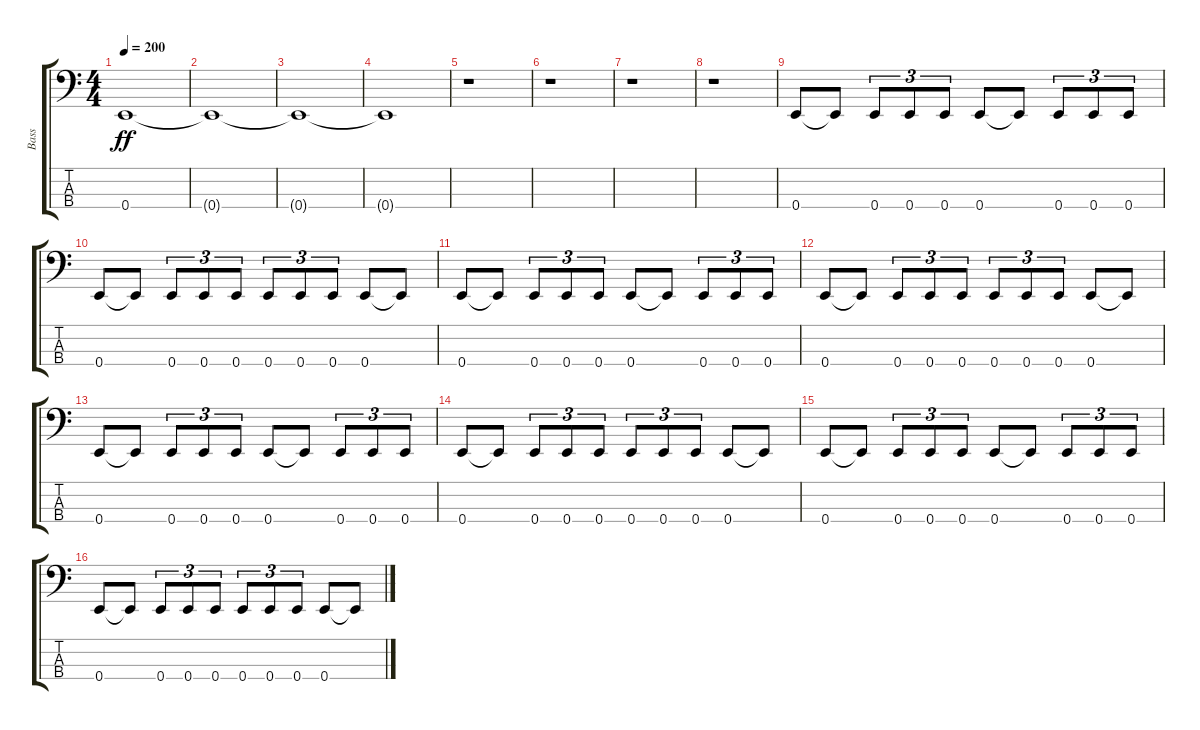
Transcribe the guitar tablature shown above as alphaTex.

\track ("Bass" "Bass") {instrument electricbassfinger}
\staff {score tabs}
\tuning (G2 D2 A1 E1) {hide}
\ts (4 4)
\tempo 200
\clef f4
\ks c
0.4.1{dy ff} |
0.4{t}.1 |
0.4{t}.1 |
0.4{t}.1 |
r.1 |
r.1 |
r.1 |
r.1 |
0.4.8 0.4{t}.8 0.4.8{tu (3 2)} 0.4.8{tu (3 2)} 0.4.8{tu (3 2)} 0.4.8 0.4{t}.8 0.4.8{tu (3 2)} 0.4.8{tu (3 2)} 0.4.8{tu (3 2)} |
0.4.8 0.4{t}.8 0.4.8{tu (3 2)} 0.4.8{tu (3 2)} 0.4.8{tu (3 2)} 0.4.8{tu (3 2)} 0.4.8{tu (3 2)} 0.4.8{tu (3 2)} 0.4.8 0.4{t}.8 |
0.4.8 0.4{t}.8 0.4.8{tu (3 2)} 0.4.8{tu (3 2)} 0.4.8{tu (3 2)} 0.4.8 0.4{t}.8 0.4.8{tu (3 2)} 0.4.8{tu (3 2)} 0.4.8{tu (3 2)} |
0.4.8 0.4{t}.8 0.4.8{tu (3 2)} 0.4.8{tu (3 2)} 0.4.8{tu (3 2)} 0.4.8{tu (3 2)} 0.4.8{tu (3 2)} 0.4.8{tu (3 2)} 0.4.8 0.4{t}.8 |
0.4.8 0.4{t}.8 0.4.8{tu (3 2)} 0.4.8{tu (3 2)} 0.4.8{tu (3 2)} 0.4.8 0.4{t}.8 0.4.8{tu (3 2)} 0.4.8{tu (3 2)} 0.4.8{tu (3 2)} |
0.4.8 0.4{t}.8 0.4.8{tu (3 2)} 0.4.8{tu (3 2)} 0.4.8{tu (3 2)} 0.4.8{tu (3 2)} 0.4.8{tu (3 2)} 0.4.8{tu (3 2)} 0.4.8 0.4{t}.8 |
0.4.8 0.4{t}.8 0.4.8{tu (3 2)} 0.4.8{tu (3 2)} 0.4.8{tu (3 2)} 0.4.8 0.4{t}.8 0.4.8{tu (3 2)} 0.4.8{tu (3 2)} 0.4.8{tu (3 2)} |
0.4.8 0.4{t}.8 0.4.8{tu (3 2)} 0.4.8{tu (3 2)} 0.4.8{tu (3 2)} 0.4.8{tu (3 2)} 0.4.8{tu (3 2)} 0.4.8{tu (3 2)} 0.4.8 0.4{t}.8
